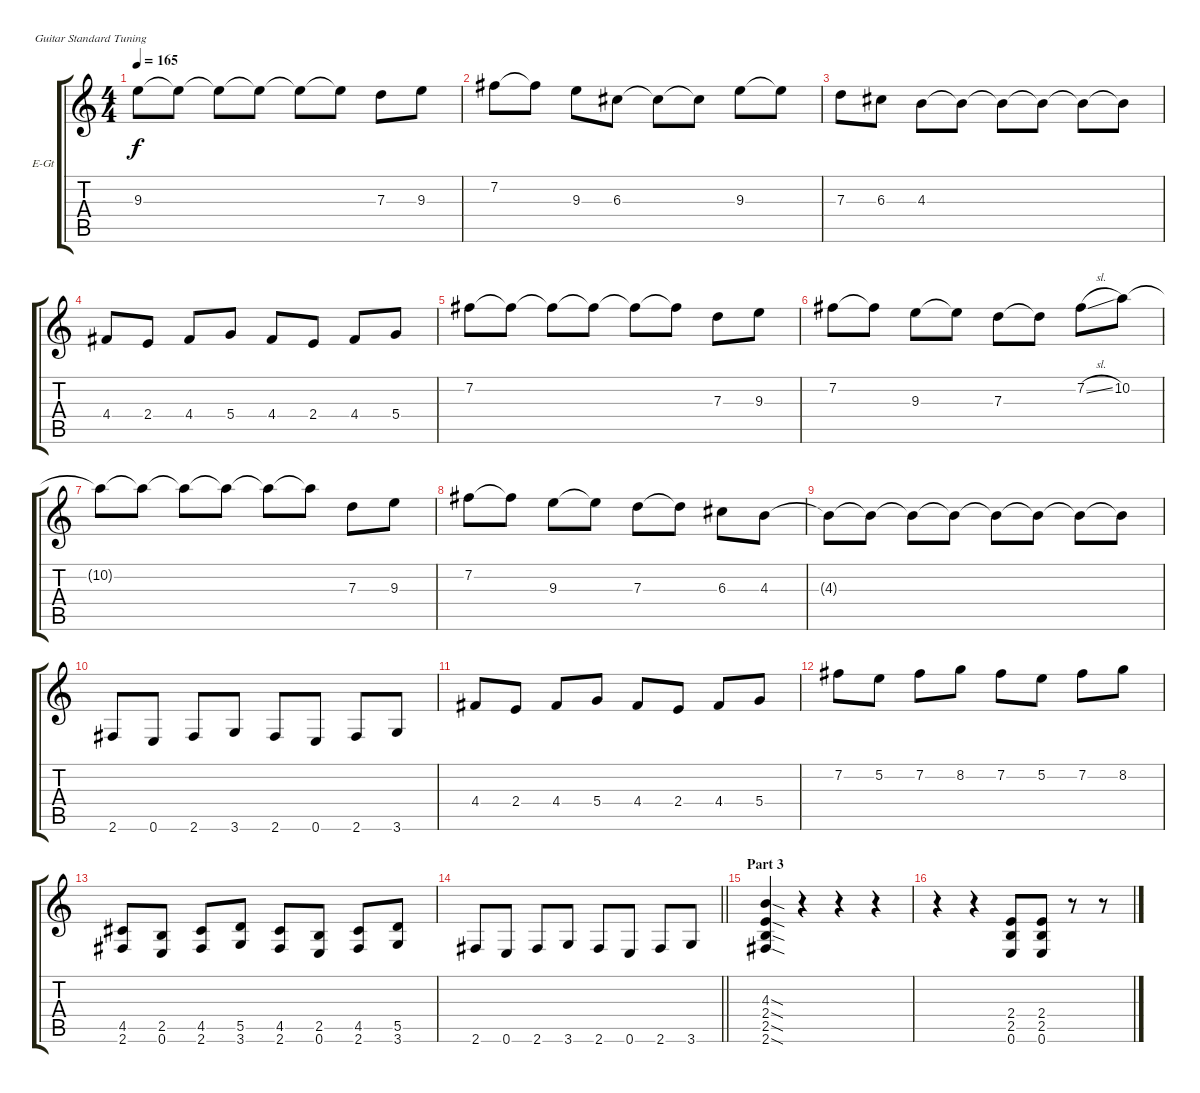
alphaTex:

\bracketExtendMode groupsimilarinstruments
\firstSystemTrackNameOrientation horizontal
\otherSystemsTrackNameOrientation horizontal
\track ("Solo Distorted" "E-Gt") {instrument distortionguitar}
\staff {score tabs}
\tuning (E4 B3 G3 D3 A2 E2)
\ts (4 4)
\tempo 165
\clef g2
\ks c
9.3{t}.8{dy f} 9.3{t}.8 9.3{t}.8 9.3{t}.8 9.3{t}.8 9.3{t}.8 7.3.8 9.3.8 |
7.2.8 7.2{t}.8 9.3.8 6.3.8 6.3{t}.8 6.3{t}.8 9.3.8 9.3{t}.8 |
7.3.8 6.3.8 4.3.8 4.3{t}.8 4.3{t}.8 4.3{t}.8 4.3{t}.8 4.3{t}.8 |
4.4.8 2.4.8 4.4.8 5.4.8 4.4.8 2.4.8 4.4.8 5.4.8 |
7.2.8 7.2{t}.8 7.2{t}.8 7.2{t}.8 7.2{t}.8 7.2{t}.8 7.3.8 9.3.8 |
7.2.8 7.2{t}.8 9.3.8 9.3{t}.8 7.3.8 7.3{t}.8 7.2{sl}.8 10.2.8 |
10.2{t}.8 10.2{t}.8 10.2{t}.8 10.2{t}.8 10.2{t}.8 10.2{t}.8 7.3.8 9.3.8 |
7.2.8 7.2{t}.8 9.3.8 9.3{t}.8 7.3.8 7.3{t}.8 6.3.8 4.3.8 |
4.3{t}.8 4.3{t}.8 4.3{t}.8 4.3{t}.8 4.3{t}.8 4.3{t}.8 4.3{t}.8 4.3{t}.8 |
2.6.8 0.6.8 2.6.8 3.6.8 2.6.8 0.6.8 2.6.8 3.6.8 |
4.4.8 2.4.8 4.4.8 5.4.8 4.4.8 2.4.8 4.4.8 5.4.8 |
7.2.8 5.2.8 7.2.8 8.2.8 7.2.8 5.2.8 7.2.8 8.2.8 |
(4.5 2.6).8 (2.5 0.6).8 (4.5 2.6).8 (5.5 3.6).8 (4.5 2.6).8 (2.5 0.6).8 (4.5 2.6).8 (5.5 3.6).8 |
\barLineRight lightlight
2.6.8 0.6.8 2.6.8 3.6.8 2.6.8 0.6.8 2.6.8 3.6.8 |
\section ("" "Part 3")
(4.3{sod} 2.4{sod} 2.5{sod} 2.6{sod}).4 r.4 r.4 r.4 |
r.4 r.4 (2.4 2.5 0.6).8 (2.4 2.5 0.6).8 r.8 r.8
